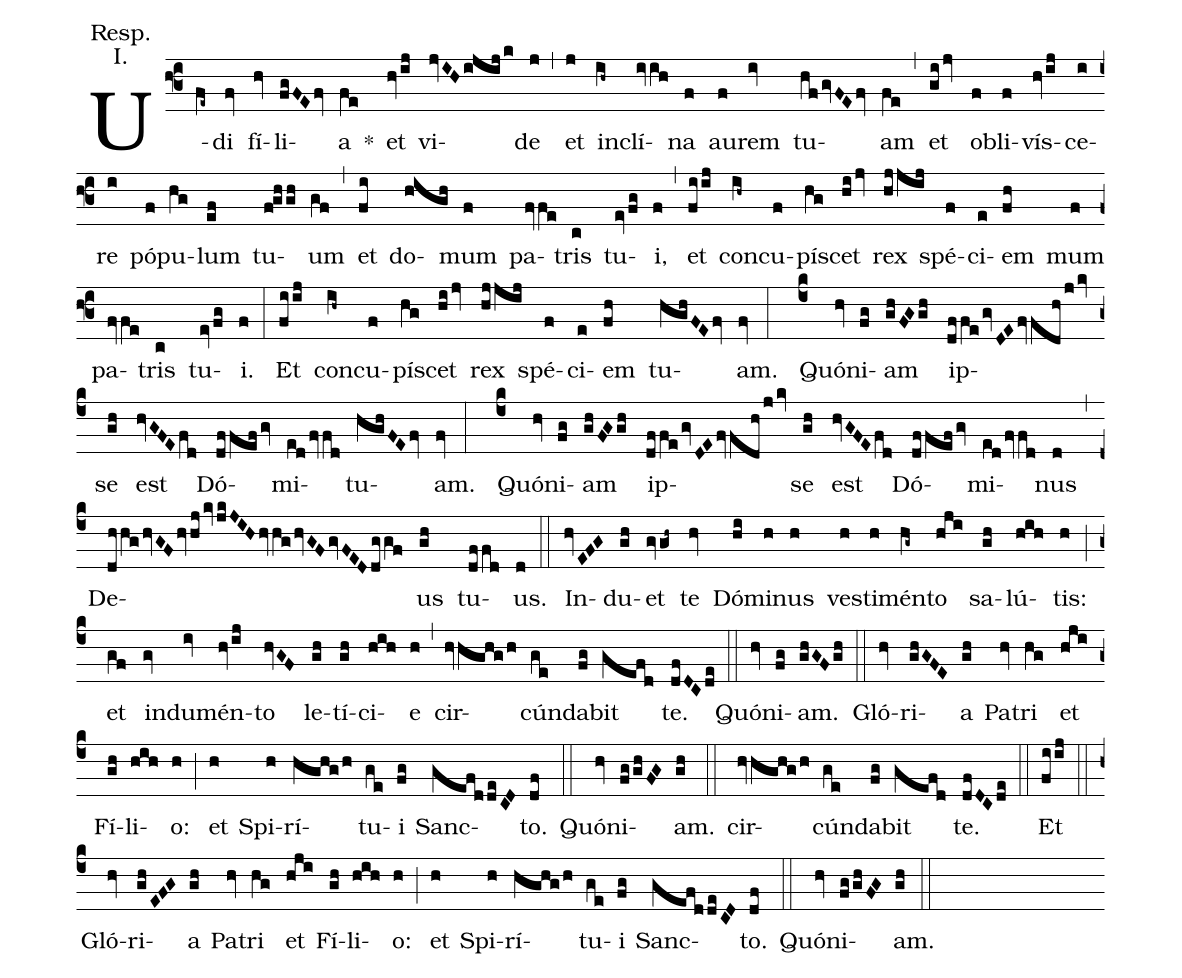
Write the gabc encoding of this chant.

annotation: Resp.;
annotation: I.;
%%
(f3)
U(fe~)di(fv) fí(hv)li(fgFEfv)a(fe) *() et(hvij) vi(jvIHijijk)de(j) (,)
et(j) in(ih~)clí(ivih)na(f) au(f)rem(iv) tu(hfgvFEfv)am(fe) (,)
et(gijv) ob(f)li(f)vís(hvij)ce(i)re(i) pó(f)pu(hg)lum(ef) tu(fghgh)um(gf) (,)
et(fi) do(high)mum(f) pa(fvfe)tris(c) tu(evfg)i,(f) (,)
et(fiij) con(ih~)cu(f)pís(hg)cet(hijv) rex(hjjij) spé(f)ci(e)em(fh) mum(f) pa(fvfe)tris(c) tu(evfg)i.(f) (:)
Et(fiij) con(ih~)cu(f)pís(hg)cet(hijv) rex(hjjij) spé(f)ci(e)em(fh) tu(hghFEfv)am.(fv) (:)
(c4)
Quó(hv)ni(fg)am(ghFGgh) ip(dffegvDEfvfdhjkv)se(gh) est(hvGFEfd) Dó(dffefgv)mi(edfvfd)tu(hghFEfv)am.(fv) (:)
(c4)
Quó(hv)ni(fg)am(ghFGgh) ip(dffegvDEfvfdhjkv)se(gh) est(hvGFEfd) Dó(dffefgv)mi(edfvfd)nus(d) (,)
De(dhhghvGFhvhjkvjkJIHhvhghvGFgvFEDdggf)us(gh) tu(dffd)us.(d) (::)

In(hvEFG)du(gh)et(gvgh~) te(hv) Dó(hi)mi(h)nus(h) ves(h)ti(h)mén(hg~)to(hji) sa(gh)lú(hih)tis:(h) (;)
et(gf) in(gv)du(iv)mén(hvij)to(hvGF) le(gh)tí(gh)ci(hih)e(h) (,)
cir(hvhghgh)cún(ge)da(fg)bit(gefd) te.(dfDCde) (::)

Quó(hv)ni(fg)am.(ghGFgh) (::)

Gló(hv)ri(ghGFE)a(gh) Pa(hv)tri(hg) et(hji) Fí(gh)li(hih)o:(h) (;)
et(h) Spi(h)rí(hghgh)tu(ge)i(fg) Sanc(gefddeCD)to.(df) (::)

Quó(hv)ni(fgghFG)am.(gh) (::)

cir(hvhghgh)cún(ge)da(fg)bit(gefd) te.(dfDCde) (::)

Et(fiij) (::)

Gló(hv)ri(ghEFG)a(gh) Pa(hv)tri(hg) et(hji) Fí(gh)li(hih)o:(h) (;)
et(h) Spi(h)rí(hghgh)tu(ge)i(fg) Sanc(gefddeCD)to.(df) (::)

Quó(hv)ni(fgghFG)am.(gh) (::)
